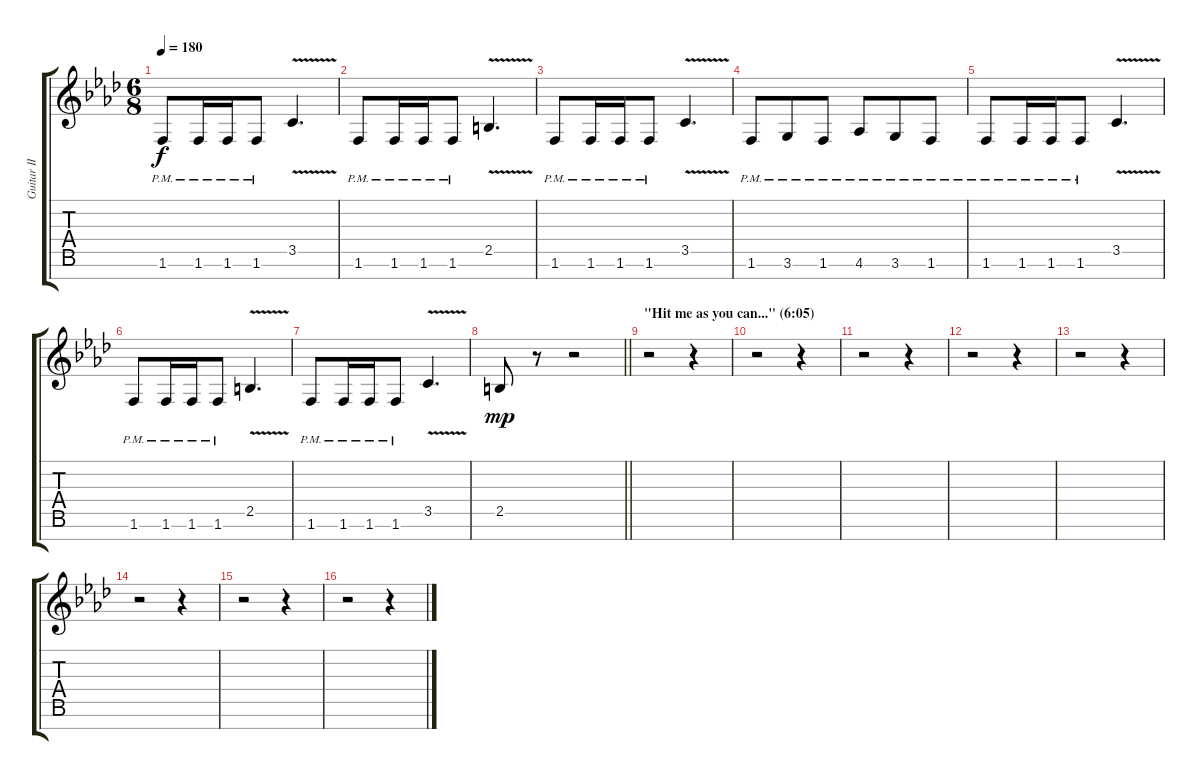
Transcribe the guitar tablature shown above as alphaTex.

\track ("Guitar II" "Guitar II") {instrument distortionguitar}
\staff {score tabs}
\tuning (E4 B3 G3 D3 A2 E2 B1) {hide}
\ts (6 8)
\tempo 180
\clef g2
\ks fminor
1.6{pm}.8{dy f volume 11 balance 2} 1.6{pm}.16 1.6{pm}.16 1.6{pm}.8 3.5{v}.4{d} |
1.6{pm}.8 1.6{pm}.16 1.6{pm}.16 1.6{pm}.8 2.5{v}.4{d} |
1.6{pm}.8 1.6{pm}.16 1.6{pm}.16 1.6{pm}.8 3.5{v}.4{d} |
1.6{pm}.8 3.6{pm}.8 1.6{pm}.8 4.6{pm}.8 3.6{pm}.8 1.6{pm}.8 |
1.6{pm}.8 1.6{pm}.16 1.6{pm}.16 1.6{pm}.8 3.5{v}.4{d} |
1.6{pm}.8 1.6{pm}.16 1.6{pm}.16 1.6{pm}.8 2.5{v}.4{d} |
1.6{pm}.8 1.6{pm}.16 1.6{pm}.16 1.6{pm}.8 3.5{v}.4{d} |
\barLineRight lightlight
2.5.8{dy mp} r.8 r.2 |
\section ("" "\"Hit me as you can...\" (6:05)")
r.2 r.4 |
r.2 r.4 |
r.2 r.4 |
r.2 r.4 |
r.2 r.4 |
r.2 r.4 |
r.2 r.4 |
r.2 r.4
